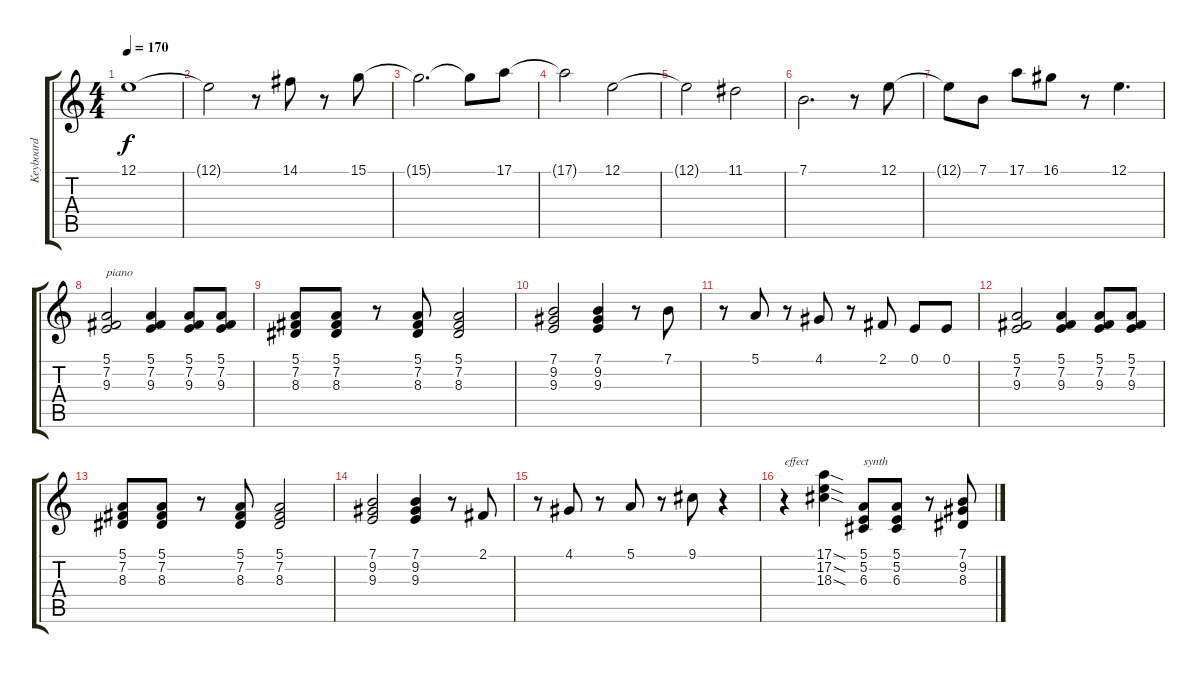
\track ("Keyboard" "Keyboard") {instrument electricgrandpiano}
\staff {score tabs}
\tuning (E4 B3 G3 D3 A2 E2) {hide}
\ts (4 4)
\tempo 170
\clef g2
\ks c
12.1{t}.1{dy f} |
12.1{t}.2 r.8 14.1.8 r.8 15.1.8 |
15.1{t}.2{d} 15.1{t}.8 17.1.8 |
17.1{t}.2 12.1.2 |
12.1{t}.2 11.1.2 |
7.1.2{d} r.8 12.1.8 |
12.1{t}.8 7.1.8 17.1.8 16.1.8 r.8 12.1.4{d} |
(5.1 7.2 9.3).2{txt "piano" balance 8 instrument electricgrandpiano} (5.1 7.2 9.3).4 (5.1 7.2 9.3).8 (5.1 7.2 9.3).8 |
(5.1 7.2 8.3).8 (5.1 7.2 8.3).8 r.8 (5.1 7.2 8.3).8 (5.1 7.2 8.3).2 |
(7.1 9.2 9.3).2 (7.1 9.2 9.3).4 r.8 7.1.8 |
r.8 5.1.8 r.8 4.1.8 r.8 2.1.8 0.1.8 0.1.8 |
(5.1 7.2 9.3).2 (5.1 7.2 9.3).4 (5.1 7.2 9.3).8 (5.1 7.2 9.3).8 |
(5.1 7.2 8.3).8 (5.1 7.2 8.3).8 r.8 (5.1 7.2 8.3).8 (5.1 7.2 8.3).2 |
(7.1 9.2 9.3).2 (7.1 9.2 9.3).4 r.8 2.1.8 |
r.8 4.1.8 r.8 5.1.8 r.8 9.1.8 r.4 |
r.4{txt "effect"} (17.1{sod} 17.2{sod} 18.3{sod}).4{volume 16 instrument tubularbells} (5.1 5.2 6.3).8{txt "synth" volume 10 balance 2 instrument lead1square} (5.1 5.2 6.3).8 r.8 (7.1 9.2 8.3).8
